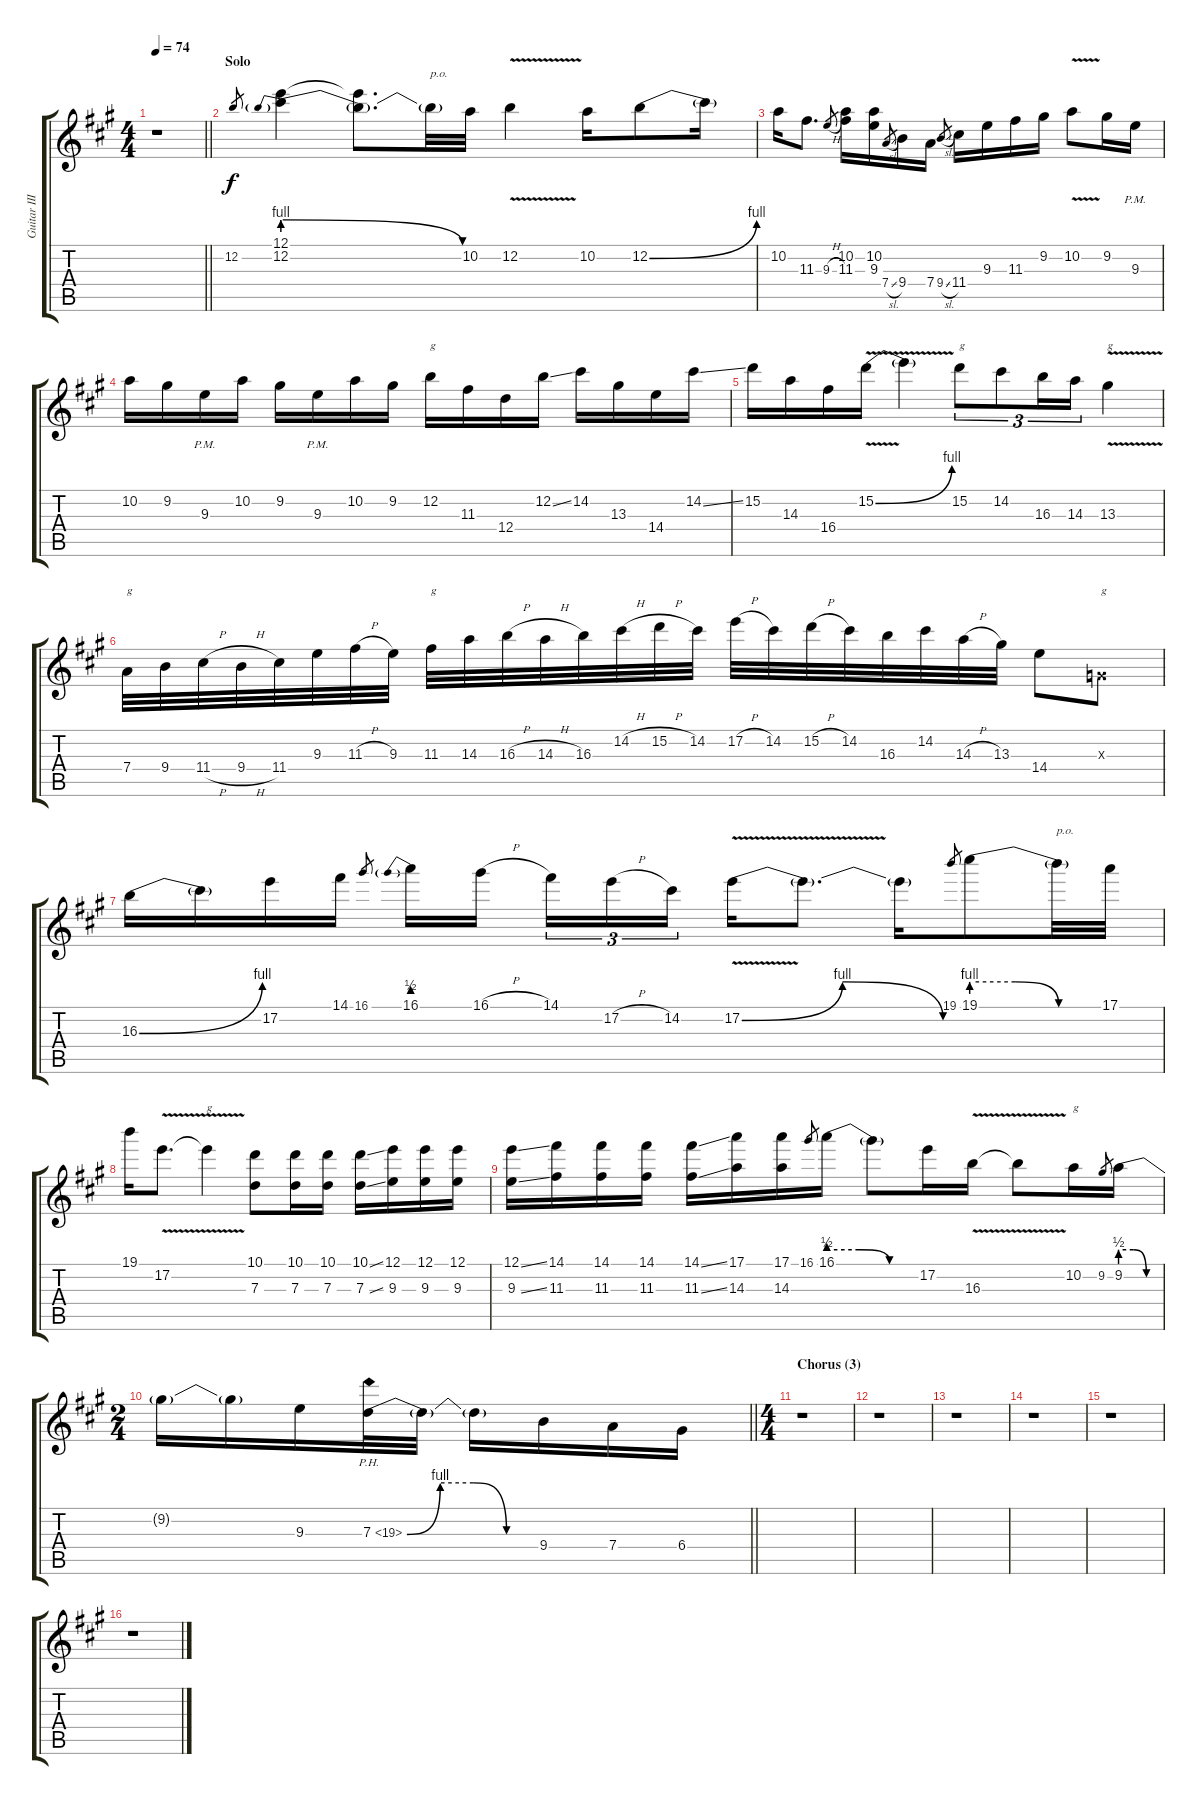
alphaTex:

\track ("Guitar III" "Guitar III") {instrument distortionguitar}
\staff {score tabs}
\tuning (E4 B3 G3 D3 A2 E2) {hide}
\ts (4 4)
\tempo 74
\clef g2
\barLineRight lightlight
\ks f#minor
r.1{dy f} |
\section ("" "Solo")
12.2.8{gr} (12.1 12.2{be (prebendrelease 0 4 60 0)}).4 (12.1{t} 12.2{t}).8{d} 12.2{t}.32{txt "p.o."} 10.2.32 12.2{v}.4 10.2.16 12.2{be (bend 0 0 60 4)}.8 12.2{t}.16 |
10.2.16 11.3.8{d} 9.3{h}.8{gr} (10.2 11.3).16 (10.2 9.3).16 7.4{sl}.8{gr} 9.4.16 7.4.16 9.4{sl}.8{gr} 11.4.16 9.3.16 11.3.16 9.2.16 10.2{v}.8 9.2.16 9.3{pm}.16 |
10.2.16 9.2.16 9.3{pm}.16 10.2.16 9.2.16 9.3{pm}.16 10.2.16 9.2.16 12.2.16{txt "g"} 11.3.16 12.4.16 12.2{ss}.16 14.2.16 13.3.16 14.4.16 14.2{ss}.16 |
15.2.16 14.3.16 16.4.16 15.2{be (bend 0 0 60 4) v}.16 15.2{t}.4 15.2.8{tu (3 2) txt "g"} 14.2.8{tu (3 2)} 16.3.16{tu (3 2)} 14.3.16{tu (3 2)} 13.3{v}.4{txt "g"} |
7.4.32{txt "g"} 9.4.32 11.4{h}.32 9.4{h}.32 11.4.32 9.3.32 11.3{h}.32 9.3.32 11.3.32{txt "g"} 14.3.32 16.3{h}.32 14.3{h}.32 16.3.32 14.2{h}.32 15.2{h}.32 14.2.32 17.2{h}.32 14.2.32 15.2{h}.32 14.2.32 16.3.32 14.2.32 14.3{h}.32 13.3.32 14.4.8 0.3{x}.8{txt "g"} |
16.3{be (bend 0 0 60 4)}.16 16.3{t}.16 17.2.16 14.1.16 16.1.8{gr} 16.1{be (prebend 0 2 60 2)}.16 16.1{h}.16{beam splitsecondary} 14.1.16{tu (3 2)} 17.2{h}.16{tu (3 2)} 14.2.16{tu (3 2)} 17.2{be (bendrelease 0 0 15 4 45 4 60 0) v}.16 17.2{t}.8{d} 17.2{t}.16 19.1.8{gr} 19.1{be (custom 0 4 20 4 40 0 60 0)}.8 19.1{t}.32{txt "p.o."} 17.1.32 |
19.1.16 17.2{v}.8{d} 17.2{t}.4{txt "g"} (10.1 7.3).8 (10.1 7.3).16 (10.1 7.3).16 (10.1{ss} 7.3{ss}).16 (12.1 9.3).16 (12.1 9.3).16 (12.1 9.3).16 |
(12.1{ss} 9.3{ss}).16 (14.1 11.3).16 (14.1 11.3).16 (14.1 11.3).16 (14.1{ss} 11.3{ss}).16 (17.1 14.3).16 (17.1 14.3).16 16.1.8{gr} 16.1{be (custom 0 2 20 2 40 0 60 0)}.16 16.1{t}.8 17.2.16 16.3{v}.16 16.3{t}.8 10.2.16{txt "g"} 9.2.8{gr} 9.2{be (custom 0 2 20 2 40 0 60 0)}.16 |
\ts (2 4)
\barLineRight lightlight
9.2{t}.16 9.2{t}.16 9.3.16 7.3{be (custom 0 0 15 4 30 4 45 0 60 0) ph 12}.32 7.3{t}.32 7.3{t}.16 9.4.16 7.4.16 6.4.16 |
\ts (4 4)
\section ("" "Chorus (3)")
\ks a
r.1 |
r.1 |
r.1 |
r.1 |
r.1 |
r.1
